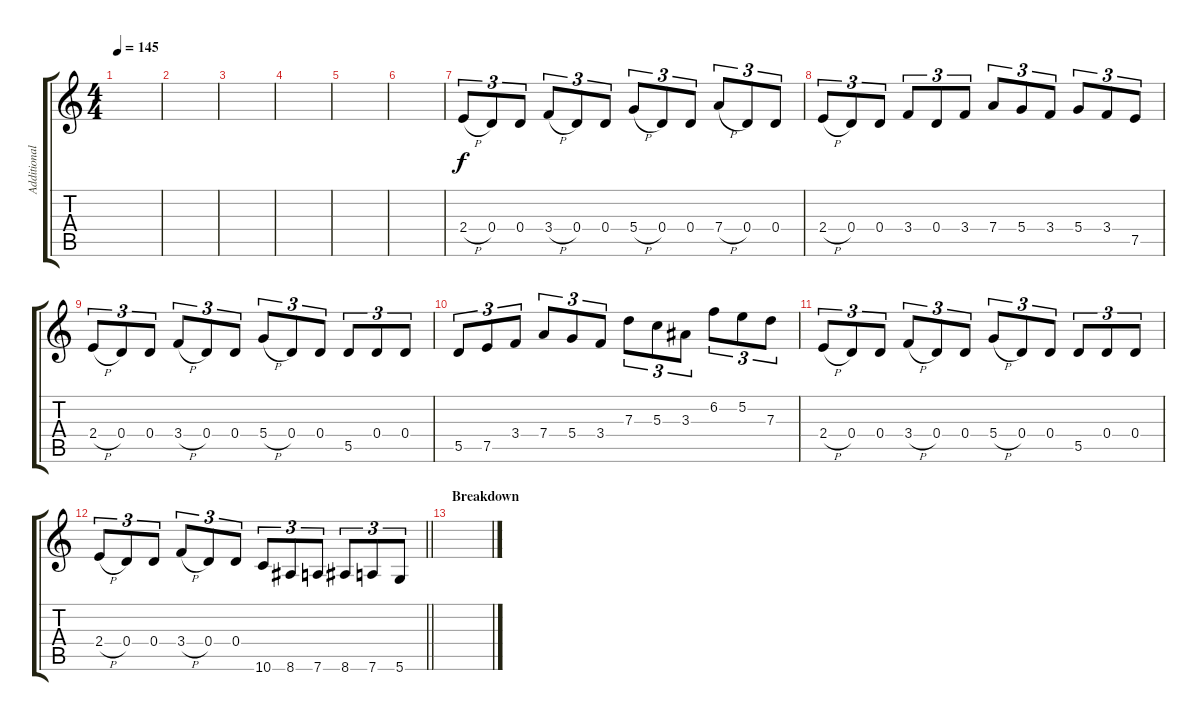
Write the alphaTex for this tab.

\track ("Additional Guitar 2" "Additional") {instrument distortionguitar}
\staff {score tabs}
\tuning (E4 B3 G3 D3 A2 D2) {hide}
\ts (4 4)
\tempo 145
\clef g2
\ks c
|
|
|
|
|
|
2.4{h}.8{tu (3 2)} 0.4.8{tu (3 2)} 0.4.8{tu (3 2)} 3.4{h}.8{tu (3 2)} 0.4.8{tu (3 2)} 0.4.8{tu (3 2)} 5.4{h}.8{tu (3 2)} 0.4.8{tu (3 2)} 0.4.8{tu (3 2)} 7.4{h}.8{tu (3 2)} 0.4.8{tu (3 2)} 0.4.8{tu (3 2)} |
2.4{h}.8{tu (3 2)} 0.4.8{tu (3 2)} 0.4.8{tu (3 2)} 3.4.8{tu (3 2)} 0.4.8{tu (3 2)} 3.4.8{tu (3 2)} 7.4.8{tu (3 2)} 5.4.8{tu (3 2)} 3.4.8{tu (3 2)} 5.4.8{tu (3 2)} 3.4.8{tu (3 2)} 7.5.8{tu (3 2)} |
2.4{h}.8{tu (3 2)} 0.4.8{tu (3 2)} 0.4.8{tu (3 2)} 3.4{h}.8{tu (3 2)} 0.4.8{tu (3 2)} 0.4.8{tu (3 2)} 5.4{h}.8{tu (3 2)} 0.4.8{tu (3 2)} 0.4.8{tu (3 2)} 5.5.8{tu (3 2)} 0.4.8{tu (3 2)} 0.4.8{tu (3 2)} |
5.5.8{tu (3 2)} 7.5.8{tu (3 2)} 3.4.8{tu (3 2)} 7.4.8{tu (3 2)} 5.4.8{tu (3 2)} 3.4.8{tu (3 2)} 7.3.8{tu (3 2)} 5.3.8{tu (3 2)} 3.3.8{tu (3 2)} 6.2.8{tu (3 2)} 5.2.8{tu (3 2)} 7.3.8{tu (3 2)} |
2.4{h}.8{tu (3 2)} 0.4.8{tu (3 2)} 0.4.8{tu (3 2)} 3.4{h}.8{tu (3 2)} 0.4.8{tu (3 2)} 0.4.8{tu (3 2)} 5.4{h}.8{tu (3 2)} 0.4.8{tu (3 2)} 0.4.8{tu (3 2)} 5.5.8{tu (3 2)} 0.4.8{tu (3 2)} 0.4.8{tu (3 2)} |
\barLineRight lightlight
2.4{h}.8{tu (3 2)} 0.4.8{tu (3 2)} 0.4.8{tu (3 2)} 3.4{h}.8{tu (3 2)} 0.4.8{tu (3 2)} 0.4.8{tu (3 2)} 10.6.8{tu (3 2)} 8.6.8{tu (3 2)} 7.6.8{tu (3 2)} 8.6.8{tu (3 2)} 7.6.8{tu (3 2)} 5.6.8{tu (3 2)} |
\section ("" "Breakdown")
